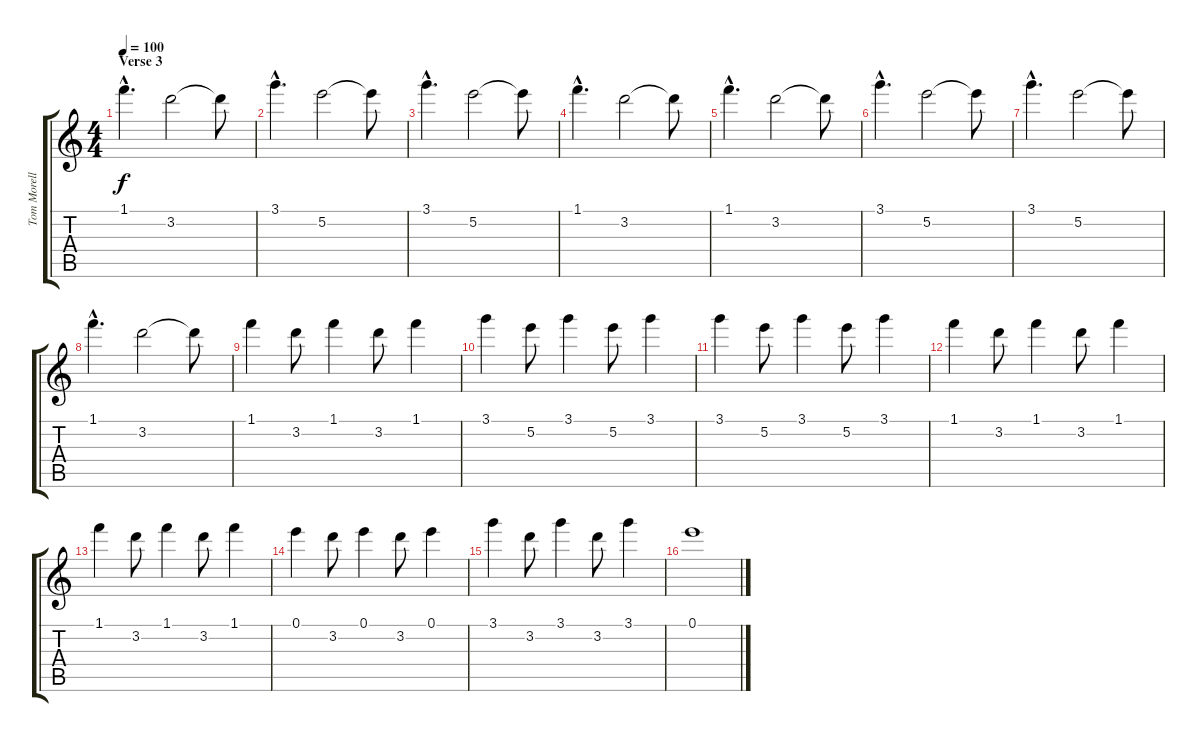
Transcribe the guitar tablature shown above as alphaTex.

\track ("Tom Morello - Rythm Guitar" "Tom Morell") {instrument electricguitarclean}
\staff {score tabs}
\tuning (E5 B4 G4 D4 A3 E3) {hide}
\ts (4 4)
\section ("" "Verse 3")
\tempo 100
\clef g2
\ks c
1.1{hac}.4{d dy f} 3.2.2 3.2{t}.8 |
3.1{hac}.4{d} 5.2.2 5.2{t}.8 |
3.1{hac}.4{d} 5.2.2 5.2{t}.8 |
1.1{hac}.4{d} 3.2.2 3.2{t}.8 |
1.1{hac}.4{d} 3.2.2 3.2{t}.8 |
3.1{hac}.4{d} 5.2.2 5.2{t}.8 |
3.1{hac}.4{d} 5.2.2 5.2{t}.8 |
1.1{hac}.4{d} 3.2.2 3.2{t}.8 |
1.1.4 3.2.8 1.1.4 3.2.8 1.1.4 |
3.1.4 5.2.8 3.1.4 5.2.8 3.1.4 |
3.1.4 5.2.8 3.1.4 5.2.8 3.1.4 |
1.1.4 3.2.8 1.1.4 3.2.8 1.1.4 |
1.1.4 3.2.8 1.1.4 3.2.8 1.1.4 |
0.1.4 3.2.8 0.1.4 3.2.8 0.1.4 |
3.1.4 3.2.8 3.1.4 3.2.8 3.1.4 |
0.1.1
